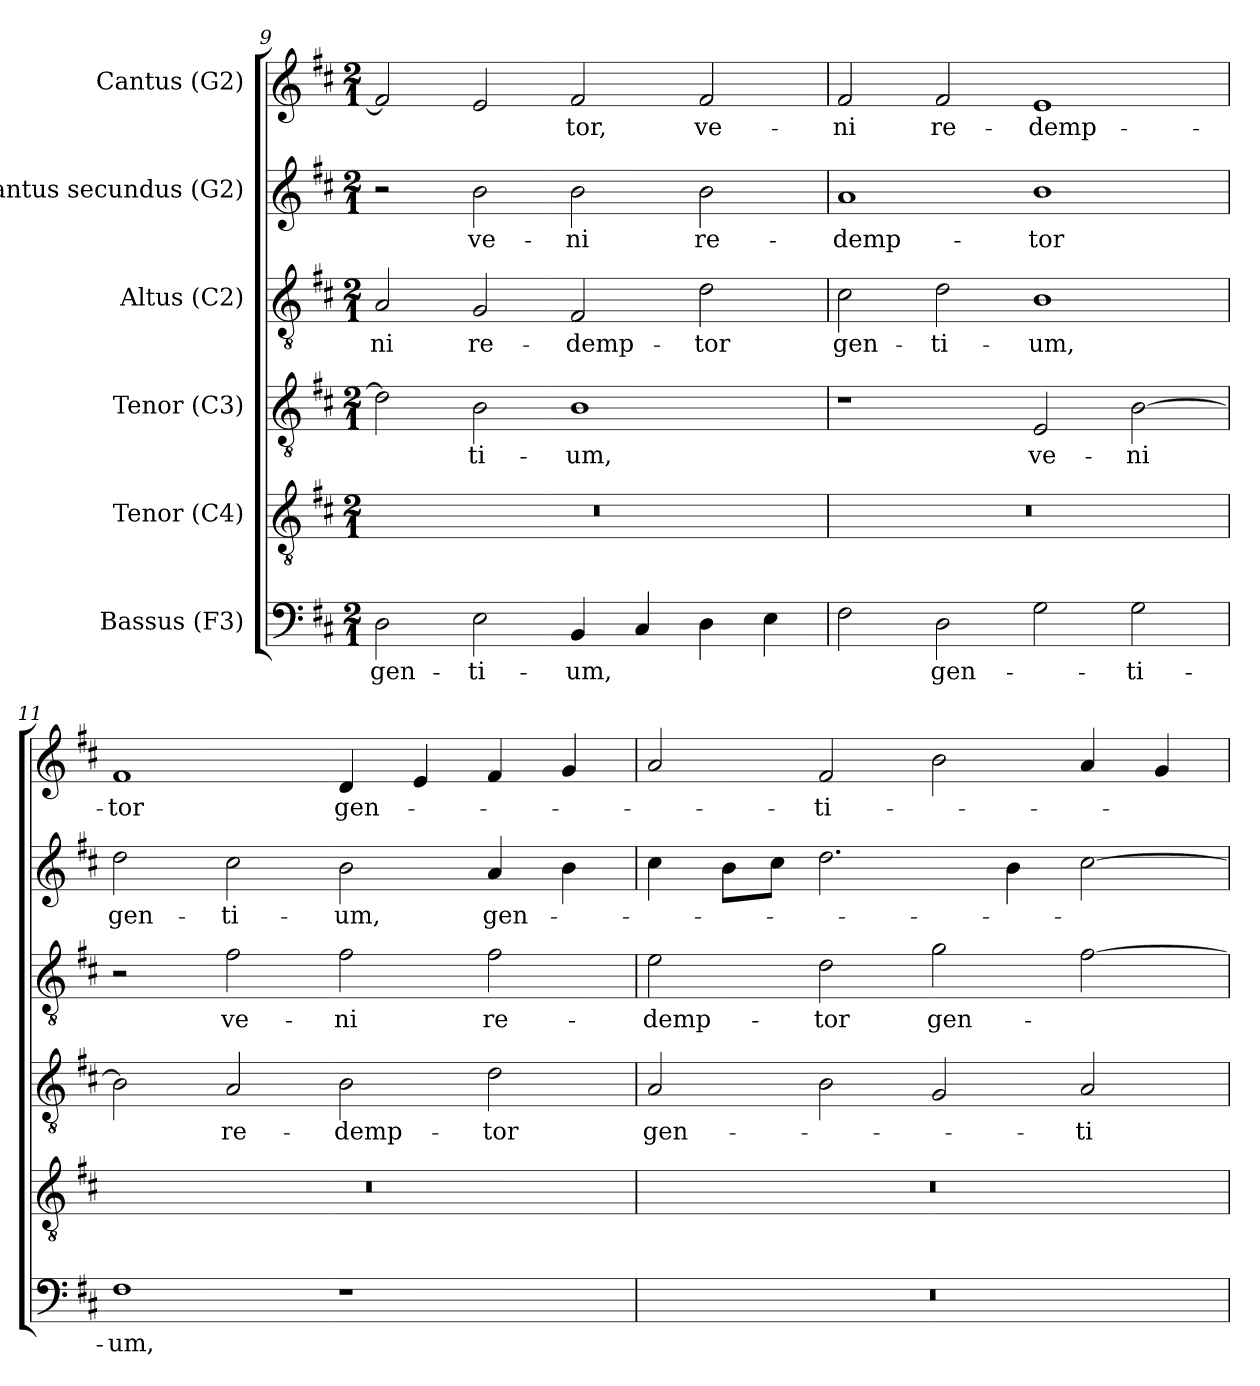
**kern	**text	**kern	**kern	**text	**kern	**text	**kern	**text	**kern	**text
*part6	*part6	*part5	*part4	*part4	*part3	*part3	*part2	*part2	*part1	*part1
*staff6	*staff6	*staff5	*staff4	*staff4	*staff3	*staff3	*staff2	*staff2	*staff1	*staff1
*I"Bassus (F3)	*	*I"Tenor (C4)	*I"Tenor (C3)	*	*I"Altus (C2)	*	*I"Cantus secundus (G2)	*	*I"Cantus (G2)	*
*clefF4	*	*clefGv2	*clefGv2	*	*clefGv2	*	*clefG2	*	*clefG2	*
*	*	*	*	*	*ITrd7c12	*	*	*	*	*
*k[f#c#]	*	*k[f#c#]	*k[f#c#]	*	*k[f#c#]	*	*k[f#c#]	*	*k[f#c#]	*
*D:	*	*D:	*D:	*	*D:	*	*D:	*	*D:	*
*M2/1	*	*M2/1	*M2/1	*	*M2/1	*	*M2/1	*	*M2/1	*
=9	=9	=9	=9	=9	=9	=9	=9	=9	=9	=9
!	!LO:LY:b:color=#000000	!LO:N:vis=1	!	!	!	!	!	!	!	!
!	!	!	!	!	!	!LO:LY:b:color=#000000	!	!	!	!
2Di\	gen-	0r	2di\]	.	2AAi/	-ni	2r	.	2f#i/]	.
!	!LO:LY:b:color=#000000	!	!	!	!	!	!	!	!	!
!	!	!	!	!LO:LY:b:color=#000000	!	!	!	!	!	!
!	!	!	!	!	!	!LO:LY:b:color=#000000	!	!	!	!
!	!	!	!	!	!	!	!	!LO:LY:b:color=#000000	!	!
2Ei\	-ti-	.	2Bi\	-ti-	2GGi/	re-	2bi\	ve-	2ei/	.
!	!LO:LY:b:color=#000000	!	!	!	!	!	!	!	!	!
!	!	!	!	!LO:LY:b:color=#000000	!	!	!	!	!	!
!	!	!	!	!	!	!LO:LY:b:color=#000000	!	!	!	!
!	!	!	!	!	!	!	!	!LO:LY:b:color=#000000	!	!
!	!	!	!	!	!	!	!	!	!	!LO:LY:b:color=#000000
4BBi/	-um,	.	1Bi	-um,	2FF#i/	-demp-	2bi\	-ni	2f#i/	-tor,
4C#i/	.	.	.	.	.	.	.	.	.	.
!	!	!	!	!	!	!LO:LY:b:color=#000000	!	!	!	!
!	!	!	!	!	!	!	!	!LO:LY:b:color=#000000	!	!
!	!	!	!	!	!	!	!	!	!	!LO:LY:b:color=#000000
4Di\	.	.	.	.	2Di\	-tor	2bi\	re-	2f#i/	ve-
4Ei\	.	.	.	.	.	.	.	.	.	.
!!LO:LB:g=z
=10	=10	=10	=10	=10	=10	=10	=10	=10	=10	=10
!	!	!LO:N:vis=1	!	!	!	!	!	!	!	!
!	!	!	!	!	!	!LO:LY:b:color=#000000	!	!	!	!
!	!	!	!	!	!	!	!	!LO:LY:b:color=#000000	!	!
!	!	!	!	!	!	!	!	!	!	!LO:LY:b:color=#000000
2F#i\	.	0r	1r	.	2C#i\	gen-	1ai	-demp-	2f#i/	-ni
!	!LO:LY:b:color=#000000	!	!	!	!	!	!	!	!	!
!	!	!	!	!	!	!LO:LY:b:color=#000000	!	!	!	!
!	!	!	!	!	!	!	!	!	!	!LO:LY:b:color=#000000
2Di\	gen-	.	.	.	2Di\	-ti-	.	.	2f#i/	re-
!	!	!	!	!LO:LY:b:color=#000000	!	!	!	!	!	!
!	!	!	!	!	!	!LO:LY:b:color=#000000	!	!	!	!
!	!	!	!	!	!	!	!	!LO:LY:b:color=#000000	!	!
!	!	!	!	!	!	!	!	!	!	!LO:LY:b:color=#000000
2Gi\	.	.	2Ei/	ve-	1BBi	-um,	1bi	-tor	1ei	-demp-
!	!LO:LY:b:color=#000000	!	!	!	!	!	!	!	!	!
!	!	!	!	!LO:LY:b:color=#000000	!	!	!	!	!	!
2Gi\	-ti-	.	[2Bi\	-ni	.	.	.	.	.	.
=11	=11	=11	=11	=11	=11	=11	=11	=11	=11	=11
!	!LO:LY:b:color=#000000	!LO:N:vis=1	!	!	!	!	!	!	!	!
!	!	!	!	!	!	!	!	!LO:LY:b:color=#000000	!	!
!	!	!	!	!	!	!	!	!	!	!LO:LY:b:color=#000000
1F#i	-um,	0r	2Bi\]	.	2r	.	2ddi\	gen-	1f#i	-tor
!	!	!	!	!LO:LY:b:color=#000000	!	!	!	!	!	!
!	!	!	!	!	!	!LO:LY:b:color=#000000	!	!	!	!
!	!	!	!	!	!	!	!	!LO:LY:b:color=#000000	!	!
.	.	.	2Ai/	re-	2F#i\	ve-	2cc#i\	-ti-	.	.
!	!	!	!	!LO:LY:b:color=#000000	!	!	!	!	!	!
!	!	!	!	!	!	!LO:LY:b:color=#000000	!	!	!	!
!	!	!	!	!	!	!	!	!LO:LY:b:color=#000000	!	!
!	!	!	!	!	!	!	!	!	!	!LO:LY:b:color=#000000
1r	.	.	2Bi\	-demp-	2F#i\	-ni	2bi\	-um,	4di/	gen-
.	.	.	.	.	.	.	.	.	4ei/	.
!	!	!	!	!LO:LY:b:color=#000000	!	!	!	!	!	!
!	!	!	!	!	!	!LO:LY:b:color=#000000	!	!	!	!
!	!	!	!	!	!	!	!	!LO:LY:b:color=#000000	!	!
.	.	.	2di\	-tor	2F#i\	re-	4ai/	gen-	4f#i/	.
.	.	.	.	.	.	.	4bi\	.	4gi/	.
=12	=12	=12	=12	=12	=12	=12	=12	=12	=12	=12
!LO:N:vis=1	!	!LO:N:vis=1	!	!	!	!	!	!	!	!
!	!	!	!	!LO:LY:b:color=#000000	!	!	!	!	!	!
!	!	!	!	!	!	!LO:LY:b:color=#000000	!	!	!	!
0r	.	0r	2Ai/	gen-	2Ei\	-demp-	4cc#i\	.	2ai/	.
.	.	.	.	.	.	.	8bi\L	.	.	.
.	.	.	.	.	.	.	8cc#i\J	.	.	.
!	!	!	!	!	!	!LO:LY:b:color=#000000	!	!	!	!
!	!	!	!	!	!	!	!	!	!	!LO:LY:b:color=#000000
.	.	.	2Bi\	.	2Di\	-tor	2.ddi\	.	2f#i/	-ti-
!	!	!	!	!	!	!LO:LY:b:color=#000000	!	!	!	!
.	.	.	2Gi/	.	2Gi\	gen-	.	.	2bi\	.
.	.	.	.	.	.	.	4bi\	.	.	.
!	!	!	!	!LO:LY:b:color=#000000	!	!	!	!	!	!
.	.	.	2Ai/	-ti-	[2F#i\	.	[2cc#i\	.	4ai/	.
.	.	.	.	.	.	.	.	.	4gi/	.
=	=	=	=	=	=	=	=	=	=	=
*-	*-	*-	*-	*-	*-	*-	*-	*-	*-	*-
